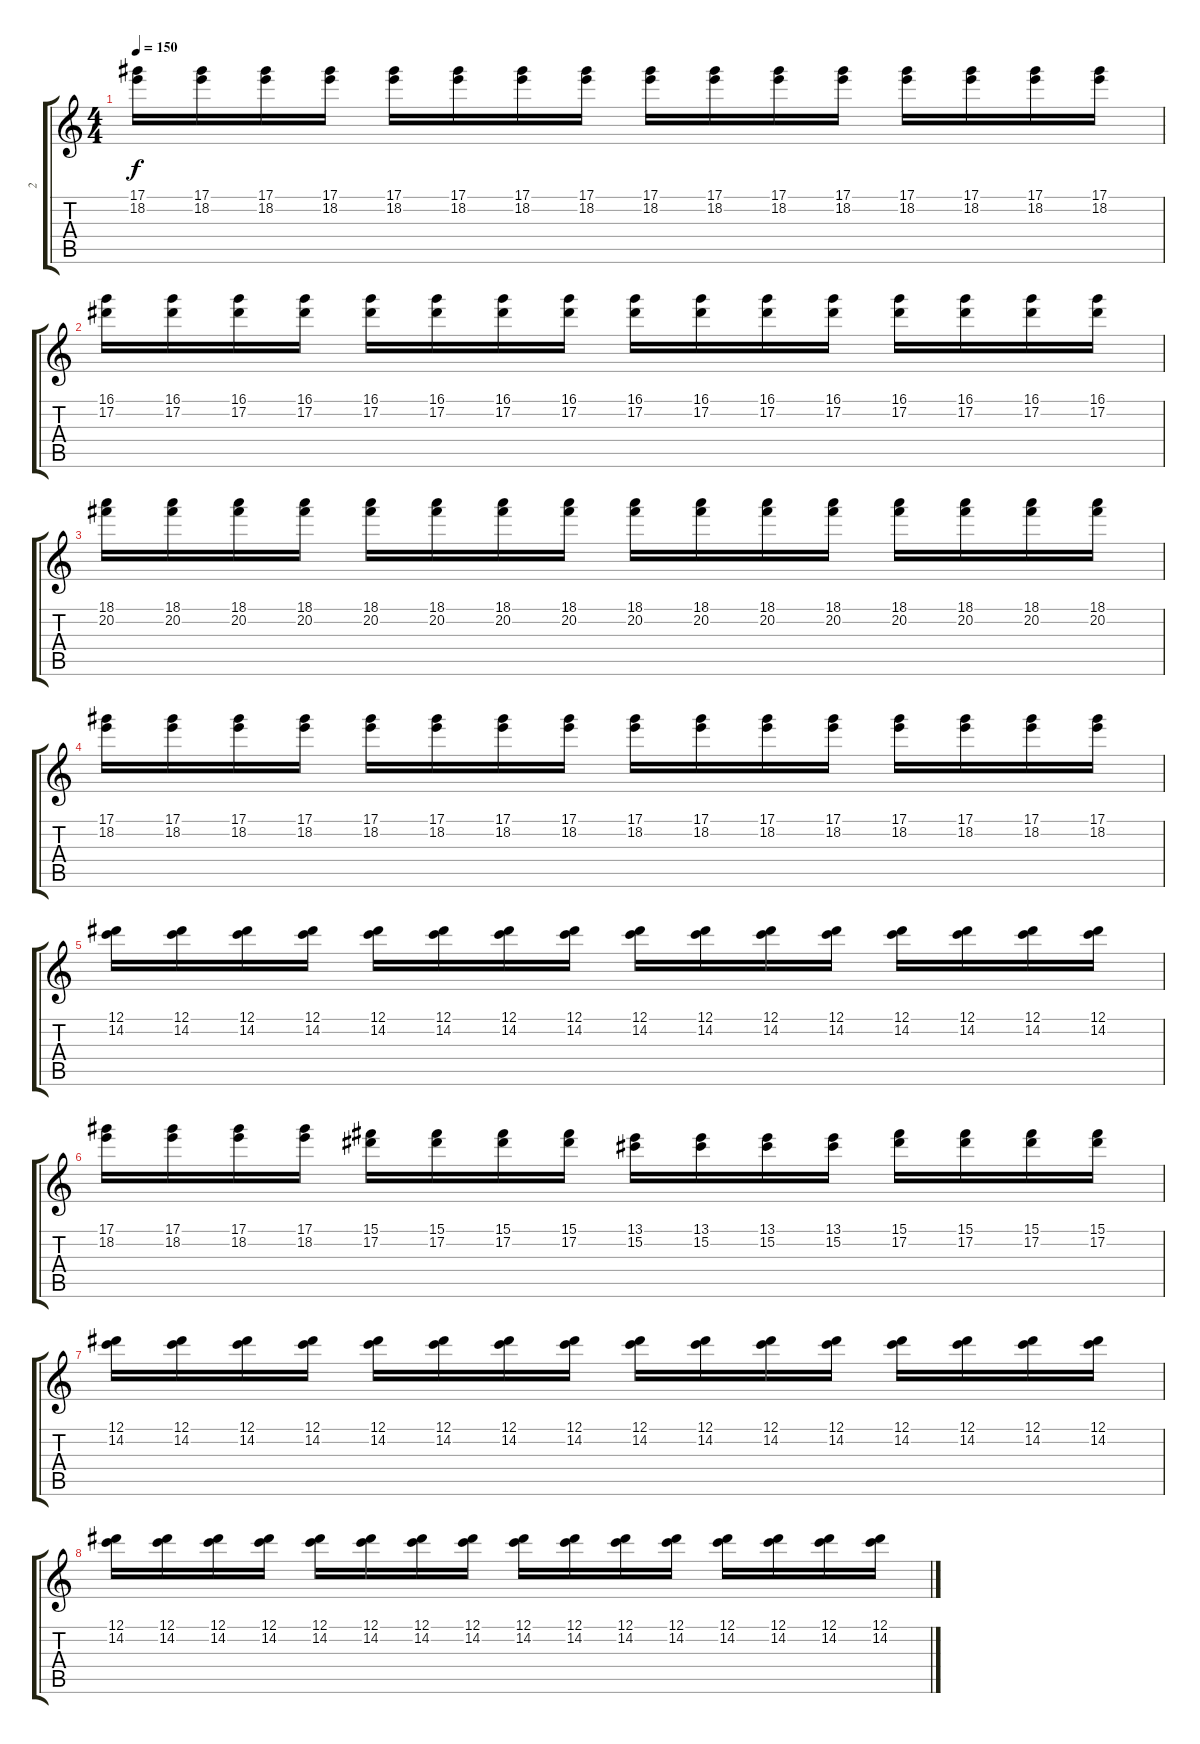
\track ("2" "2") {instrument electricguitarjazz}
\staff {score tabs}
\tuning (Eb4 Bb3 Gb3 Db3 Ab2 Db2) {hide}
\ts (4 4)
\tempo 150
\clef g2
\ks c
(17.1 18.2).16{dy f volume 10} (17.1 18.2).16 (17.1 18.2).16 (17.1 18.2).16 (17.1 18.2).16 (17.1 18.2).16 (17.1 18.2).16 (17.1 18.2).16 (17.1 18.2).16 (17.1 18.2).16 (17.1 18.2).16 (17.1 18.2).16 (17.1 18.2).16 (17.1 18.2).16 (17.1 18.2).16 (17.1 18.2).16 |
(16.1 17.2).16 (16.1 17.2).16 (16.1 17.2).16 (16.1 17.2).16 (16.1 17.2).16 (16.1 17.2).16 (16.1 17.2).16 (16.1 17.2).16 (16.1 17.2).16 (16.1 17.2).16 (16.1 17.2).16 (16.1 17.2).16 (16.1 17.2).16 (16.1 17.2).16 (16.1 17.2).16 (16.1 17.2).16 |
(18.1 20.2).16 (18.1 20.2).16 (18.1 20.2).16 (18.1 20.2).16 (18.1 20.2).16 (18.1 20.2).16 (18.1 20.2).16 (18.1 20.2).16 (18.1 20.2).16 (18.1 20.2).16 (18.1 20.2).16 (18.1 20.2).16 (18.1 20.2).16 (18.1 20.2).16 (18.1 20.2).16 (18.1 20.2).16 |
(17.1 18.2).16 (17.1 18.2).16 (17.1 18.2).16 (17.1 18.2).16 (17.1 18.2).16 (17.1 18.2).16 (17.1 18.2).16 (17.1 18.2).16 (17.1 18.2).16 (17.1 18.2).16 (17.1 18.2).16 (17.1 18.2).16 (17.1 18.2).16 (17.1 18.2).16 (17.1 18.2).16 (17.1 18.2).16 |
(12.1 14.2).16 (12.1 14.2).16 (12.1 14.2).16 (12.1 14.2).16 (12.1 14.2).16 (12.1 14.2).16 (12.1 14.2).16 (12.1 14.2).16 (12.1 14.2).16 (12.1 14.2).16 (12.1 14.2).16 (12.1 14.2).16 (12.1 14.2).16 (12.1 14.2).16 (12.1 14.2).16 (12.1 14.2).16 |
(17.1 18.2).16 (17.1 18.2).16 (17.1 18.2).16 (17.1 18.2).16 (15.1 17.2).16 (15.1 17.2).16 (15.1 17.2).16 (15.1 17.2).16 (13.1 15.2).16 (13.1 15.2).16 (13.1 15.2).16 (13.1 15.2).16 (15.1 17.2).16 (15.1 17.2).16 (15.1 17.2).16 (15.1 17.2).16 |
(12.1 14.2).16 (12.1 14.2).16 (12.1 14.2).16 (12.1 14.2).16 (12.1 14.2).16 (12.1 14.2).16 (12.1 14.2).16 (12.1 14.2).16 (12.1 14.2).16 (12.1 14.2).16 (12.1 14.2).16 (12.1 14.2).16 (12.1 14.2).16 (12.1 14.2).16 (12.1 14.2).16 (12.1 14.2).16 |
(12.1 14.2).16 (12.1 14.2).16 (12.1 14.2).16 (12.1 14.2).16 (12.1 14.2).16 (12.1 14.2).16 (12.1 14.2).16 (12.1 14.2).16 (12.1 14.2).16 (12.1 14.2).16 (12.1 14.2).16 (12.1 14.2).16 (12.1 14.2).16 (12.1 14.2).16 (12.1 14.2).16 (12.1 14.2).16
